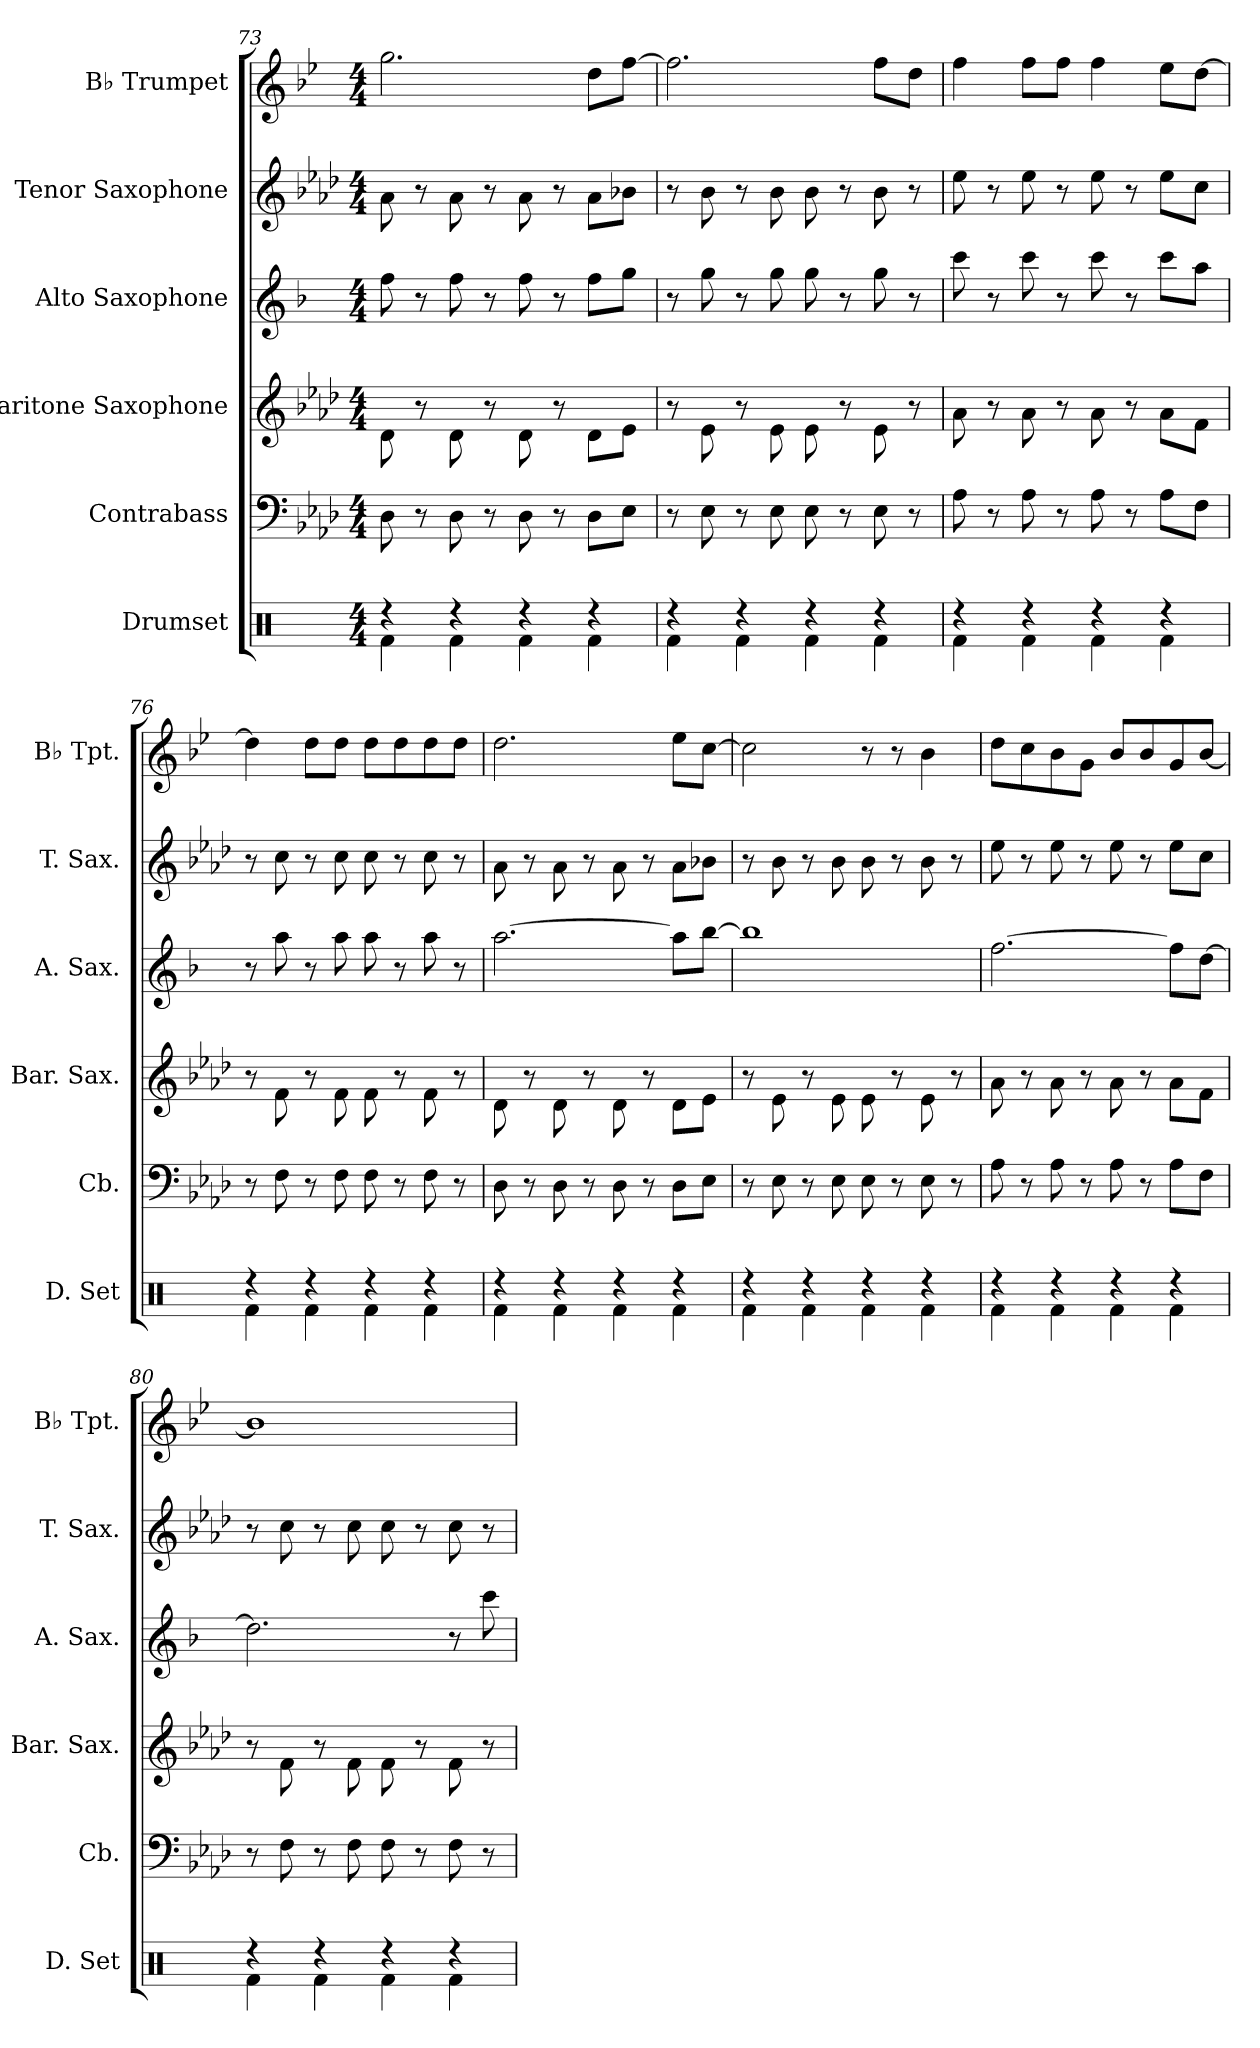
**kern	**kern	**kern	**kern	**kern	**kern
*part6	*part5	*part4	*part3	*part2	*part1
*staff6	*staff5	*staff4	*staff3	*staff2	*staff1
*I"Drumset	*I"Contrabass	*I"Baritone Saxophone	*I"Alto Saxophone	*I"Tenor Saxophone	*I"B♭ Trumpet
*I'D. Set	*I'Cb.	*I'Bar. Sax.	*I'A. Sax.	*I'T. Sax.	*I'B♭ Tpt.
*clefX	*clefF4	*clefG2	*clefG2	*clefG2	*clefG2
*	*ITrd7c12	*ITrd12c21	*ITrd5c9	*ITrd8c14	*ITrd1c2
*k[]	*k[b-e-a-d-]	*k[b-e-a-d-]	*k[b-e-a-d-]	*k[b-e-a-d-]	*k[b-e-a-d-]
*M4/4	*M4/4	*M4/4	*M4/4	*M4/4	*M4/4
=73	=73	=73	=73	=73	=73
*^	*	*	*	*	*
4r	4Rf\	8DD-\	8D-\	8a-\	8A-\	2.ff\
.	.	8r	8r	8r	8r	.
4r	4Rf\	8DD-\	8D-\	8a-\	8A-\	.
.	.	8r	8r	8r	8r	.
4r	4Rf\	8DD-\	8D-\	8a-\	8A-\	.
.	.	8r	8r	8r	8r	.
4r	4Rf\	8DD-\L	8D-\L	8a-\L	8A-\L	8cc\L
.	.	8EE-\J	8E-\J	8b-\J	8B-X\J	[8ee-\J
=74	=74	=74	=74	=74	=74	=74
4r	4Rf\	8r	8r	8r	8r	2.ee-\]
.	.	8EE-\	8E-\	8b-\	8B-\	.
4r	4Rf\	8r	8r	8r	8r	.
.	.	8EE-\	8E-\	8b-\	8B-\	.
4r	4Rf\	8EE-\	8E-\	8b-\	8B-\	.
.	.	8r	8r	8r	8r	.
4r	4Rf\	8EE-\	8E-\	8b-\	8B-\	8ee-\L
.	.	8r	8r	8r	8r	8cc\J
!!LO:PB:g=z
=75	=75	=75	=75	=75	=75	=75
4r	4Rf\	8AA-\	8A-\	8ee-\	8e-\	4ee-\
.	.	8r	8r	8r	8r	.
4r	4Rf\	8AA-\	8A-\	8ee-\	8e-\	8ee-\L
.	.	8r	8r	8r	8r	8ee-\J
4r	4Rf\	8AA-\	8A-\	8ee-\	8e-\	4ee-\
.	.	8r	8r	8r	8r	.
4r	4Rf\	8AA-\L	8A-\L	8ee-\L	8e-\L	8dd-\L
.	.	8FF\J	8F\J	8cc\J	8c\J	[8cc\J
=76	=76	=76	=76	=76	=76	=76
4r	4Rf\	8r	8r	8r	8r	4cc\]
.	.	8FF\	8F\	8cc\	8c\	.
4r	4Rf\	8r	8r	8r	8r	8cc\L
.	.	8FF\	8F\	8cc\	8c\	8cc\J
4r	4Rf\	8FF\	8F\	8cc\	8c\	8cc\L
.	.	8r	8r	8r	8r	8cc\
4r	4Rf\	8FF\	8F\	8cc\	8c\	8cc\
.	.	8r	8r	8r	8r	8cc\J
=77	=77	=77	=77	=77	=77	=77
4r	4Rf\	8DD-\	8D-\	[2.cc\	8A-\	2.cc\
.	.	8r	8r	.	8r	.
4r	4Rf\	8DD-\	8D-\	.	8A-\	.
.	.	8r	8r	.	8r	.
4r	4Rf\	8DD-\	8D-\	.	8A-\	.
.	.	8r	8r	.	8r	.
4r	4Rf\	8DD-\L	8D-\L	8cc\L]	8A-\L	8dd-\L
.	.	8EE-\J	8E-\J	[8dd-\J	8B-X\J	[8b-\J
=78	=78	=78	=78	=78	=78	=78
4r	4Rf\	8r	8r	1dd-]	8r	2b-\]
.	.	8EE-\	8E-\	.	8B-\	.
4r	4Rf\	8r	8r	.	8r	.
.	.	8EE-\	8E-\	.	8B-\	.
4r	4Rf\	8EE-\	8E-\	.	8B-\	8r
.	.	8r	8r	.	8r	8r
4r	4Rf\	8EE-\	8E-\	.	8B-\	4a-\
.	.	8r	8r	.	8r	.
!!LO:LB:g=z
=79	=79	=79	=79	=79	=79	=79
4r	4Rf\	8AA-\	8A-\	[2.a-\	8e-\	8cc\L
.	.	8r	8r	.	8r	8b-\
4r	4Rf\	8AA-\	8A-\	.	8e-\	8a-\
.	.	8r	8r	.	8r	8f\J
4r	4Rf\	8AA-\	8A-\	.	8e-\	8a-/L
.	.	8r	8r	.	8r	8a-/
4r	4Rf\	8AA-\L	8A-\L	8a-\L]	8e-\L	8f/
.	.	8FF\J	8F\J	[8f\J	8c\J	[8a-/J
=80	=80	=80	=80	=80	=80	=80
4r	4Rf\	8r	8r	2.f\]	8r	1a-]
.	.	8FF\	8F\	.	8c\	.
4r	4Rf\	8r	8r	.	8r	.
.	.	8FF\	8F\	.	8c\	.
4r	4Rf\	8FF\	8F\	.	8c\	.
.	.	8r	8r	.	8r	.
4r	4Rf\	8FF\	8F\	8r	8c\	.
.	.	8r	8r	8ee-\	8r	.
*v	*v	*	*	*	*	*
=	=	=	=	=	=
*-	*-	*-	*-	*-	*-
